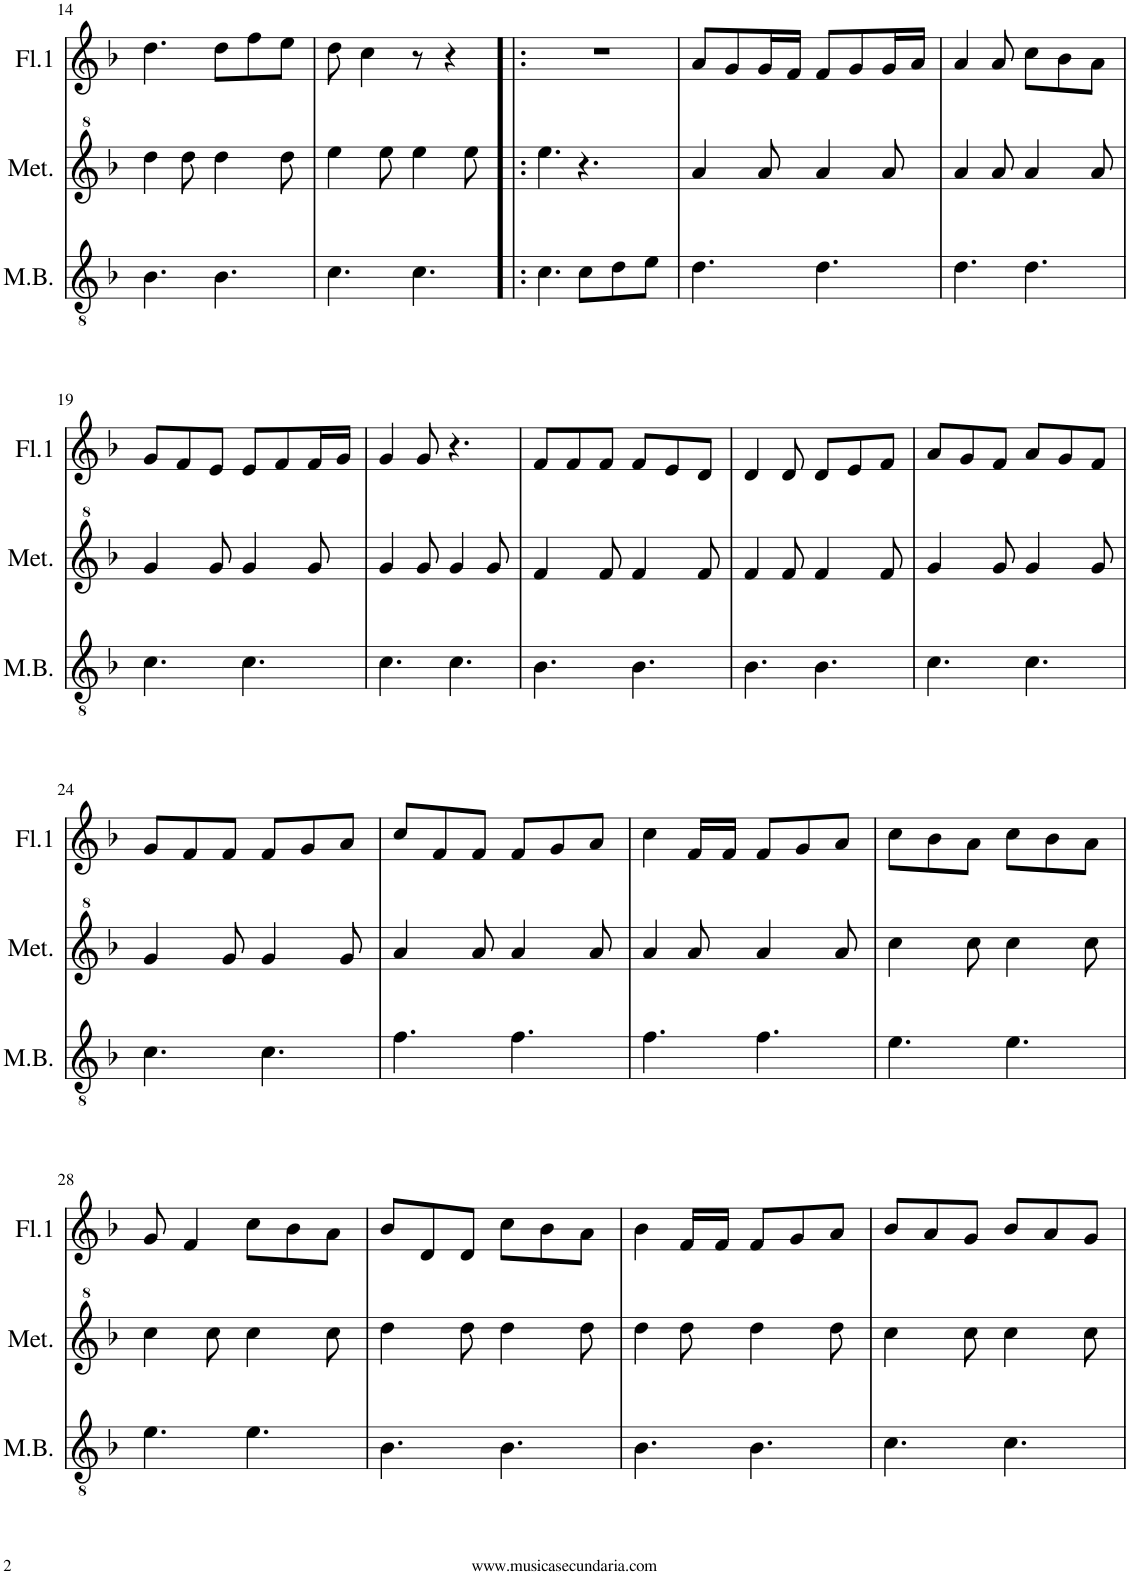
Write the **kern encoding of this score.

**kern	**kern	**kern
*part3	*part2	*part1
*staff3	*staff2	*staff1
*I"Met. Bajo	*I"Metalófono	*I"Flauta 1
*I'M.B.	*I'Met.	*I'Fl.1
!!LO:PB:g=z
*clefGv2	*clefG^2	*clefG2
*k[b-]	*k[b-]	*k[b-]
*M6/8	*M6/8	*M6/8
=14	=14	=14
4.B-\	4ddd\	4.dd\
.	8ddd\	.
4.B-\	4ddd\	8dd\L
.	.	8ff\
.	8ddd\	8ee\J
=15	=15	=15
4.c\	4eee\	8dd\
.	.	4cc\
.	8eee\	.
4.c\	4eee\	8r
.	.	4r
.	8eee\	.
=16!|:	=16!|:	=16!|:
4.c\	4.eee\	2.r
8c\L	4.r	.
8d\	.	.
8e\J	.	.
=17	=17	=17
4.d\	4aa/	8a/L
.	.	8g/
.	8aa/	16g/L
.	.	16f/JJ
4.d\	4aa/	8f/L
.	.	8g/
.	8aa/	16g/L
.	.	16a/JJ
=18	=18	=18
4.d\	4aa/	4a/
.	8aa/	8a/
4.d\	4aa/	8cc\L
.	.	8b-\
.	8aa/	8a\J
!!LO:LB:g=z
=19	=19	=19
4.c\	4gg/	8g/L
.	.	8f/
.	8gg/	8e/J
4.c\	4gg/	8e/L
.	.	8f/
.	8gg/	16f/L
.	.	16g/JJ
=20	=20	=20
4.c\	4gg/	4g/
.	8gg/	8g/
4.c\	4gg/	4.r
.	8gg/	.
=21	=21	=21
4.B-\	4ff/	8f/L
.	.	8f/
.	8ff/	8f/J
4.B-\	4ff/	8f/L
.	.	8e/
.	8ff/	8d/J
=22	=22	=22
4.B-\	4ff/	4d/
.	8ff/	8d/
4.B-\	4ff/	8d/L
.	.	8e/
.	8ff/	8f/J
=23	=23	=23
4.c\	4gg/	8a/L
.	.	8g/
.	8gg/	8f/J
4.c\	4gg/	8a/L
.	.	8g/
.	8gg/	8f/J
!!LO:LB:g=z
=24	=24	=24
4.c\	4gg/	8g/L
.	.	8f/
.	8gg/	8f/J
4.c\	4gg/	8f/L
.	.	8g/
.	8gg/	8a/J
=25	=25	=25
4.f\	4aa/	8cc/L
.	.	8f/
.	8aa/	8f/J
4.f\	4aa/	8f/L
.	.	8g/
.	8aa/	8a/J
=26	=26	=26
4.f\	4aa/	4cc\
.	8aa/	16f/LL
.	.	16f/JJ
4.f\	4aa/	8f/L
.	.	8g/
.	8aa/	8a/J
=27	=27	=27
4.e\	4ccc\	8cc\L
.	.	8b-\
.	8ccc\	8a\J
4.e\	4ccc\	8cc\L
.	.	8b-\
.	8ccc\	8a\J
!!LO:LB:g=z
=28	=28	=28
4.e\	4ccc\	8g/
.	.	4f/
.	8ccc\	.
4.e\	4ccc\	8cc\L
.	.	8b-\
.	8ccc\	8a\J
=29	=29	=29
4.B-\	4ddd\	8b-/L
.	.	8d/
.	8ddd\	8d/J
4.B-\	4ddd\	8cc\L
.	.	8b-\
.	8ddd\	8a\J
=30	=30	=30
4.B-\	4ddd\	4b-\
.	8ddd\	16f/LL
.	.	16f/JJ
4.B-\	4ddd\	8f/L
.	.	8g/
.	8ddd\	8a/J
=31	=31	=31
4.c\	4ccc\	8b-/L
.	.	8a/
.	8ccc\	8g/J
4.c\	4ccc\	8b-/L
.	.	8a/
.	8ccc\	8g/J
=	=	=
*-	*-	*-
